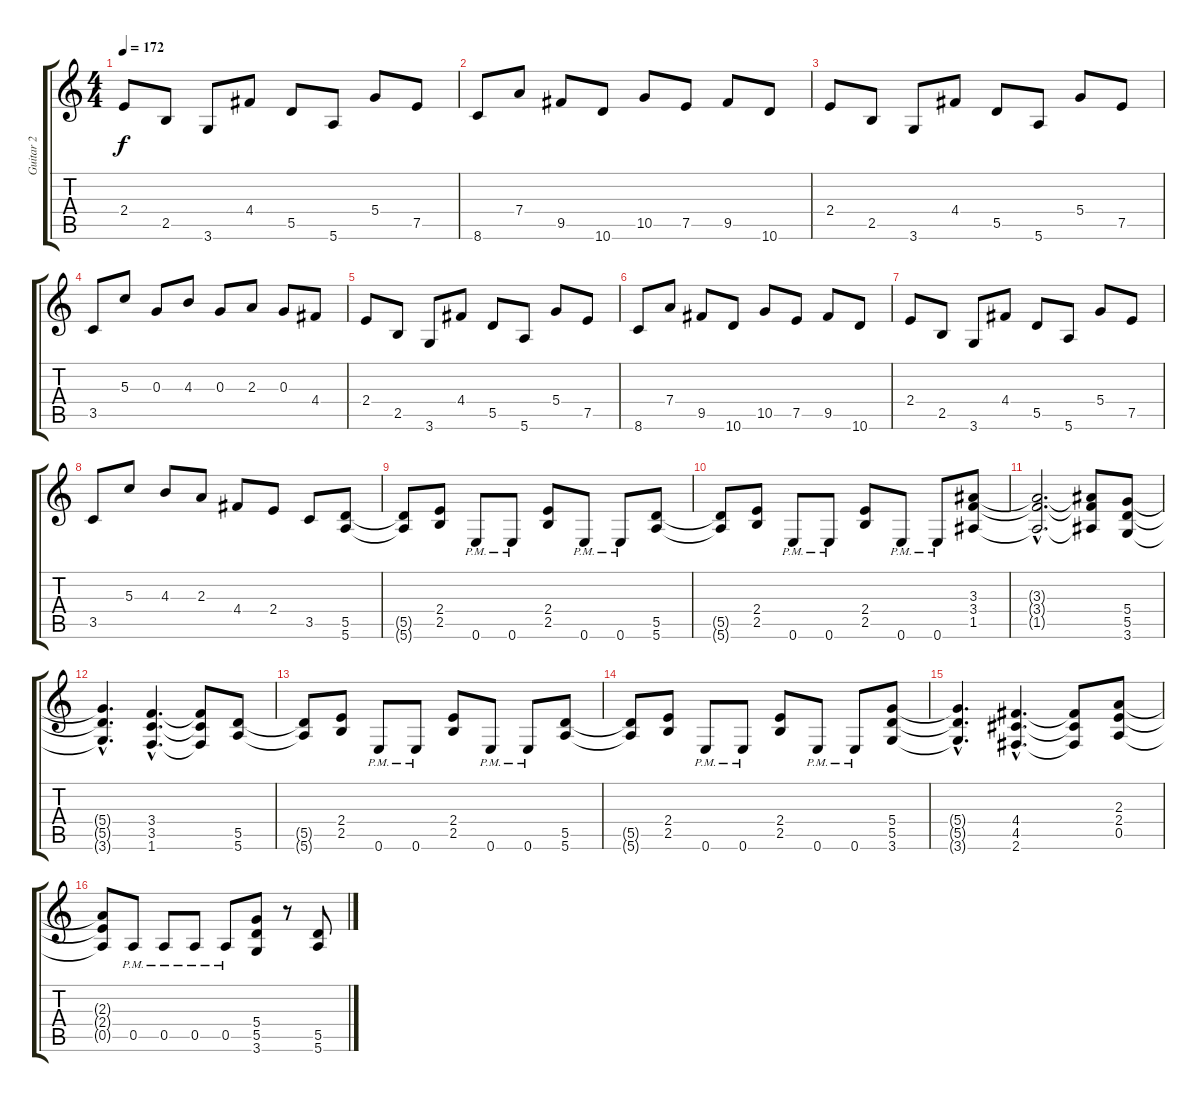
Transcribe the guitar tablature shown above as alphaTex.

\track ("Guitar 2" "Guitar 2") {instrument overdrivenguitar}
\staff {score tabs}
\tuning (E4 B3 G3 D3 A2 E2) {hide}
\ts (4 4)
\tempo 172
\clef g2
\ks c
2.4.8{dy f} 2.5.8 3.6.8 4.4.8 5.5.8 5.6.8 5.4.8 7.5.8 |
8.6.8 7.4.8 9.5.8 10.6.8 10.5.8 7.5.8 9.5.8 10.6.8 |
2.4.8 2.5.8 3.6.8 4.4.8 5.5.8 5.6.8 5.4.8 7.5.8 |
3.5.8 5.3.8 0.3.8 4.3.8 0.3.8 2.3.8 0.3.8 4.4.8 |
2.4.8 2.5.8 3.6.8 4.4.8 5.5.8 5.6.8 5.4.8 7.5.8 |
8.6.8 7.4.8 9.5.8 10.6.8 10.5.8 7.5.8 9.5.8 10.6.8 |
2.4.8 2.5.8 3.6.8 4.4.8 5.5.8 5.6.8 5.4.8 7.5.8 |
3.5.8 5.3.8 4.3.8 2.3.8 4.4.8 2.4.8 3.5.8 (5.5 5.6).8 |
(5.5{t} 5.6{t}).8 (2.4 2.5).8 0.6{pm}.8 0.6{pm}.8 (2.4 2.5).8 0.6{pm}.8 0.6{pm}.8 (5.5 5.6).8 |
(5.5{t} 5.6{t}).8 (2.4 2.5).8 0.6{pm}.8 0.6{pm}.8 (2.4 2.5).8 0.6{pm}.8 0.6{pm}.8 (3.3 3.4 1.5).8 |
(3.3{hac t} 3.4{hac t} 1.5{hac t}).2{d} (3.3{t} 3.4{t} 1.5{t}).8 (5.4 5.5 3.6).8 |
(5.4{hac t} 5.5{hac t} 3.6{hac t}).4{d} (3.4{hac} 3.5{hac} 1.6{hac}).4{d} (3.4{t} 3.5{t} 1.6{t}).8 (5.5 5.6).8 |
(5.5{t} 5.6{t}).8 (2.4 2.5).8 0.6{pm}.8 0.6{pm}.8 (2.4 2.5).8 0.6{pm}.8 0.6{pm}.8 (5.5 5.6).8 |
(5.5{t} 5.6{t}).8 (2.4 2.5).8 0.6{pm}.8 0.6{pm}.8 (2.4 2.5).8 0.6{pm}.8 0.6{pm}.8 (5.4 5.5 3.6).8 |
(5.4{hac t} 5.5{hac t} 3.6{hac t}).4{d} (4.4{hac} 4.5{hac} 2.6{hac}).4{d} (4.4{t} 4.5{t} 2.6{t}).8 (2.3 2.4 0.5).8 |
(2.3{t} 2.4{t} 0.5{t}).8 0.5{pm}.8 0.5{pm}.8 0.5{pm}.8 0.5{pm}.8 (5.4 5.5 3.6).8 r.8 (5.5 5.6).8
